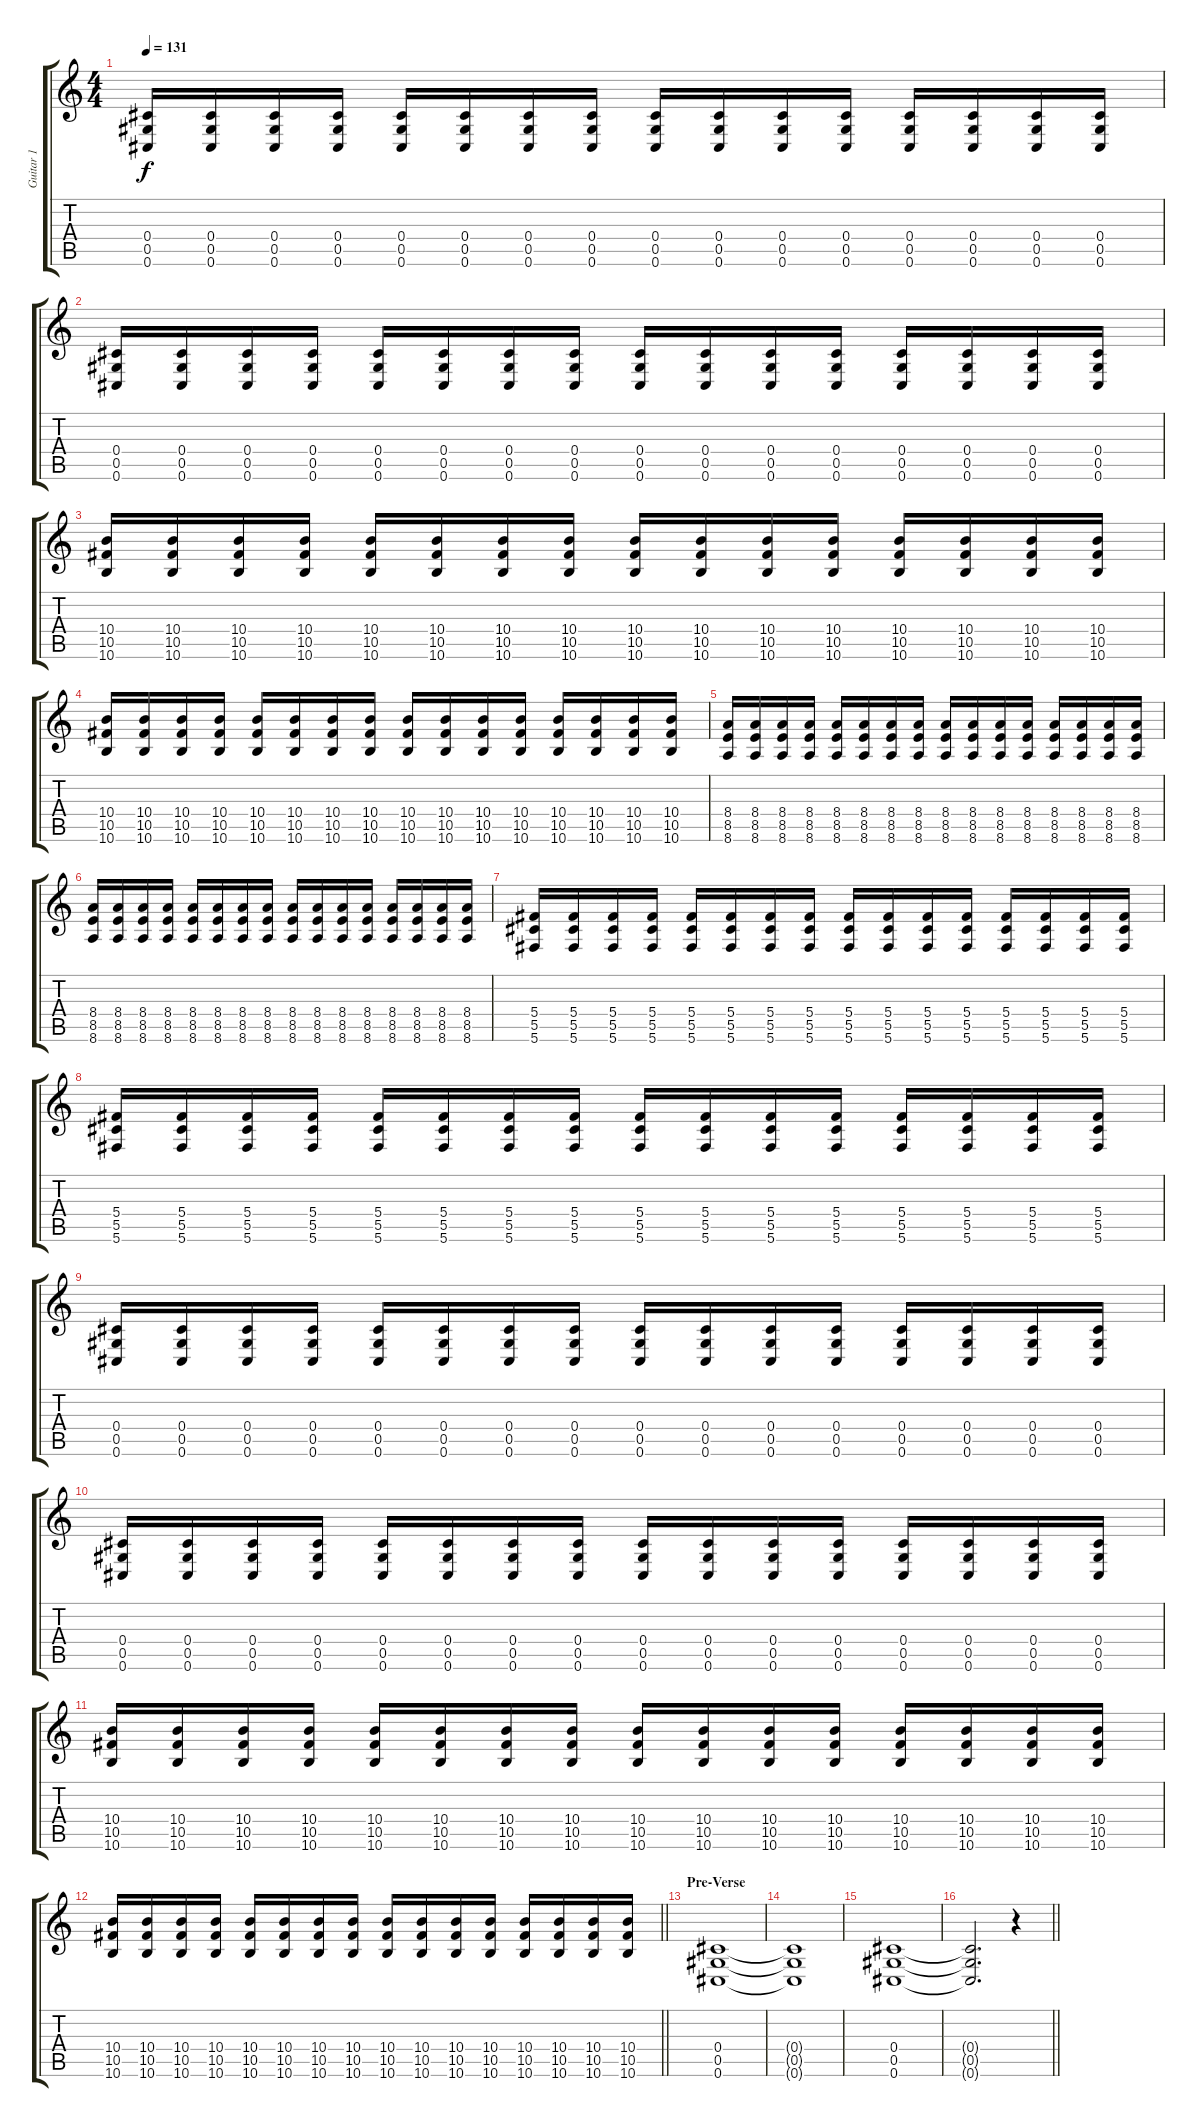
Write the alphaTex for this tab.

\track ("Guitar 1" "Guitar 1") {instrument distortionguitar}
\staff {score tabs}
\tuning (Eb4 Bb3 Gb3 Db3 Ab2 Db2) {hide}
\ts (4 4)
\tempo 131
\clef g2
\ks c
(0.4 0.5 0.6).16{dy f} (0.4 0.5 0.6).16 (0.4 0.5 0.6).16 (0.4 0.5 0.6).16 (0.4 0.5 0.6).16 (0.4 0.5 0.6).16 (0.4 0.5 0.6).16 (0.4 0.5 0.6).16 (0.4 0.5 0.6).16 (0.4 0.5 0.6).16 (0.4 0.5 0.6).16 (0.4 0.5 0.6).16 (0.4 0.5 0.6).16 (0.4 0.5 0.6).16 (0.4 0.5 0.6).16 (0.4 0.5 0.6).16 |
(0.4 0.5 0.6).16 (0.4 0.5 0.6).16 (0.4 0.5 0.6).16 (0.4 0.5 0.6).16 (0.4 0.5 0.6).16 (0.4 0.5 0.6).16 (0.4 0.5 0.6).16 (0.4 0.5 0.6).16 (0.4 0.5 0.6).16 (0.4 0.5 0.6).16 (0.4 0.5 0.6).16 (0.4 0.5 0.6).16 (0.4 0.5 0.6).16 (0.4 0.5 0.6).16 (0.4 0.5 0.6).16 (0.4 0.5 0.6).16 |
(10.4 10.5 10.6).16 (10.4 10.5 10.6).16 (10.4 10.5 10.6).16 (10.4 10.5 10.6).16 (10.4 10.5 10.6).16 (10.4 10.5 10.6).16 (10.4 10.5 10.6).16 (10.4 10.5 10.6).16 (10.4 10.5 10.6).16 (10.4 10.5 10.6).16 (10.4 10.5 10.6).16 (10.4 10.5 10.6).16 (10.4 10.5 10.6).16 (10.4 10.5 10.6).16 (10.4 10.5 10.6).16 (10.4 10.5 10.6).16 |
(10.4 10.5 10.6).16 (10.4 10.5 10.6).16 (10.4 10.5 10.6).16 (10.4 10.5 10.6).16 (10.4 10.5 10.6).16 (10.4 10.5 10.6).16 (10.4 10.5 10.6).16 (10.4 10.5 10.6).16 (10.4 10.5 10.6).16 (10.4 10.5 10.6).16 (10.4 10.5 10.6).16 (10.4 10.5 10.6).16 (10.4 10.5 10.6).16 (10.4 10.5 10.6).16 (10.4 10.5 10.6).16 (10.4 10.5 10.6).16 |
(8.4 8.5 8.6).16 (8.4 8.5 8.6).16 (8.4 8.5 8.6).16 (8.4 8.5 8.6).16 (8.4 8.5 8.6).16 (8.4 8.5 8.6).16 (8.4 8.5 8.6).16 (8.4 8.5 8.6).16 (8.4 8.5 8.6).16 (8.4 8.5 8.6).16 (8.4 8.5 8.6).16 (8.4 8.5 8.6).16 (8.4 8.5 8.6).16 (8.4 8.5 8.6).16 (8.4 8.5 8.6).16 (8.4 8.5 8.6).16 |
(8.4 8.5 8.6).16 (8.4 8.5 8.6).16 (8.4 8.5 8.6).16 (8.4 8.5 8.6).16 (8.4 8.5 8.6).16 (8.4 8.5 8.6).16 (8.4 8.5 8.6).16 (8.4 8.5 8.6).16 (8.4 8.5 8.6).16 (8.4 8.5 8.6).16 (8.4 8.5 8.6).16 (8.4 8.5 8.6).16 (8.4 8.5 8.6).16 (8.4 8.5 8.6).16 (8.4 8.5 8.6).16 (8.4 8.5 8.6).16 |
(5.4 5.5 5.6).16 (5.4 5.5 5.6).16 (5.4 5.5 5.6).16 (5.4 5.5 5.6).16 (5.4 5.5 5.6).16 (5.4 5.5 5.6).16 (5.4 5.5 5.6).16 (5.4 5.5 5.6).16 (5.4 5.5 5.6).16 (5.4 5.5 5.6).16 (5.4 5.5 5.6).16 (5.4 5.5 5.6).16 (5.4 5.5 5.6).16 (5.4 5.5 5.6).16 (5.4 5.5 5.6).16 (5.4 5.5 5.6).16 |
(5.4 5.5 5.6).16 (5.4 5.5 5.6).16 (5.4 5.5 5.6).16 (5.4 5.5 5.6).16 (5.4 5.5 5.6).16 (5.4 5.5 5.6).16 (5.4 5.5 5.6).16 (5.4 5.5 5.6).16 (5.4 5.5 5.6).16 (5.4 5.5 5.6).16 (5.4 5.5 5.6).16 (5.4 5.5 5.6).16 (5.4 5.5 5.6).16 (5.4 5.5 5.6).16 (5.4 5.5 5.6).16 (5.4 5.5 5.6).16 |
(0.4 0.5 0.6).16 (0.4 0.5 0.6).16 (0.4 0.5 0.6).16 (0.4 0.5 0.6).16 (0.4 0.5 0.6).16 (0.4 0.5 0.6).16 (0.4 0.5 0.6).16 (0.4 0.5 0.6).16 (0.4 0.5 0.6).16 (0.4 0.5 0.6).16 (0.4 0.5 0.6).16 (0.4 0.5 0.6).16 (0.4 0.5 0.6).16 (0.4 0.5 0.6).16 (0.4 0.5 0.6).16 (0.4 0.5 0.6).16 |
(0.4 0.5 0.6).16 (0.4 0.5 0.6).16 (0.4 0.5 0.6).16 (0.4 0.5 0.6).16 (0.4 0.5 0.6).16 (0.4 0.5 0.6).16 (0.4 0.5 0.6).16 (0.4 0.5 0.6).16 (0.4 0.5 0.6).16 (0.4 0.5 0.6).16 (0.4 0.5 0.6).16 (0.4 0.5 0.6).16 (0.4 0.5 0.6).16 (0.4 0.5 0.6).16 (0.4 0.5 0.6).16 (0.4 0.5 0.6).16 |
(10.4 10.5 10.6).16 (10.4 10.5 10.6).16 (10.4 10.5 10.6).16 (10.4 10.5 10.6).16 (10.4 10.5 10.6).16 (10.4 10.5 10.6).16 (10.4 10.5 10.6).16 (10.4 10.5 10.6).16 (10.4 10.5 10.6).16 (10.4 10.5 10.6).16 (10.4 10.5 10.6).16 (10.4 10.5 10.6).16 (10.4 10.5 10.6).16 (10.4 10.5 10.6).16 (10.4 10.5 10.6).16 (10.4 10.5 10.6).16 |
\barLineRight lightlight
(10.4 10.5 10.6).16 (10.4 10.5 10.6).16 (10.4 10.5 10.6).16 (10.4 10.5 10.6).16 (10.4 10.5 10.6).16 (10.4 10.5 10.6).16 (10.4 10.5 10.6).16 (10.4 10.5 10.6).16 (10.4 10.5 10.6).16 (10.4 10.5 10.6).16 (10.4 10.5 10.6).16 (10.4 10.5 10.6).16 (10.4 10.5 10.6).16 (10.4 10.5 10.6).16 (10.4 10.5 10.6).16 (10.4 10.5 10.6).16 |
\section ("" "Pre-Verse")
(0.4 0.5 0.6).1 |
(0.4{t} 0.5{t} 0.6{t}).1 |
(0.4 0.5 0.6).1 |
\barLineRight lightlight
(0.4{t} 0.5{t} 0.6{t}).2{d} r.4
